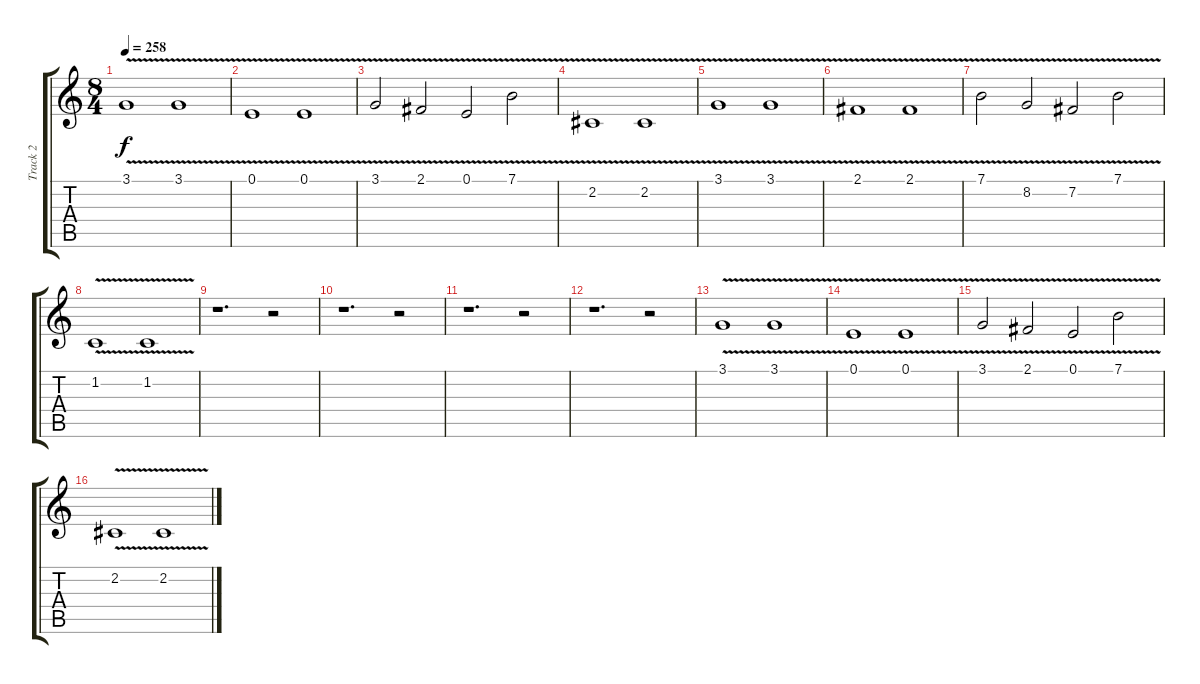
\track ("Track 2" "Track 2") {instrument clavinet}
\staff {score tabs}
\tuning (E4 B3 G3 D3 A2 E2) {hide}
\ts (8 4)
\tempo 258
\clef g2
\ks c
3.1{v}.1{dy f} 3.1{v}.1 |
0.1{v}.1 0.1{v}.1 |
3.1{v}.2 2.1{v}.2 0.1{v}.2 7.1{v}.2 |
2.2{v}.1 2.2{v}.1 |
3.1{v}.1 3.1{v}.1 |
2.1{v}.1 2.1{v}.1 |
7.1{v}.2 8.2{v}.2 7.2{v}.2 7.1{v}.2 |
1.2{v}.1 1.2{v}.1 |
r.1{d} r.2 |
r.1{d} r.2 |
r.1{d} r.2 |
r.1{d} r.2 |
3.1{v}.1 3.1{v}.1 |
0.1{v}.1 0.1{v}.1 |
3.1{v}.2 2.1{v}.2 0.1{v}.2 7.1{v}.2 |
2.2{v}.1 2.2{v}.1
